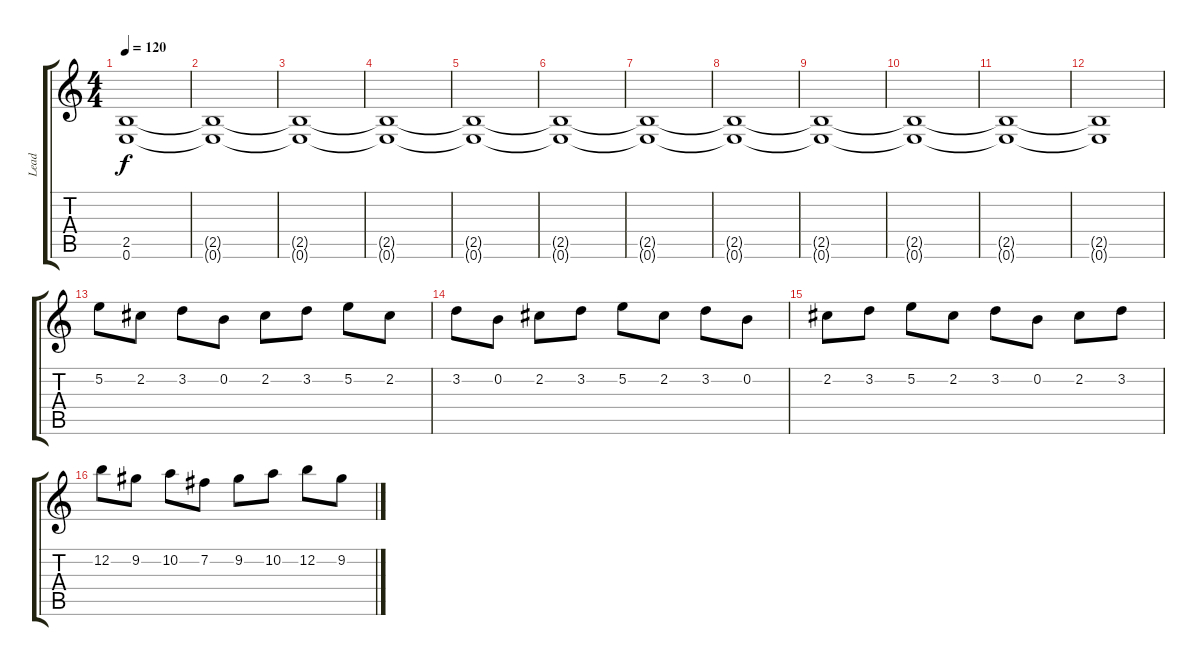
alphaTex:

\track ("Lead" "Lead") {instrument distortionguitar}
\staff {score tabs}
\tuning (E4 B3 G3 D3 A2 E2) {hide}
\ts (4 4)
\tempo 120
\clef g2
\ks c
(2.5 0.6).1{dy f} |
(2.5{t} 0.6{t}).1 |
(2.5{t} 0.6{t}).1 |
(2.5{t} 0.6{t}).1 |
(2.5{t} 0.6{t}).1 |
(2.5{t} 0.6{t}).1 |
(2.5{t} 0.6{t}).1 |
(2.5{t} 0.6{t}).1 |
(2.5{t} 0.6{t}).1 |
(2.5{t} 0.6{t}).1 |
(2.5{t} 0.6{t}).1 |
(2.5{t} 0.6{t}).1 |
5.2.8 2.2.8 3.2.8 0.2.8 2.2.8 3.2.8 5.2.8 2.2.8 |
3.2.8 0.2.8 2.2.8 3.2.8 5.2.8 2.2.8 3.2.8 0.2.8 |
2.2.8 3.2.8 5.2.8 2.2.8 3.2.8 0.2.8 2.2.8 3.2.8 |
12.2.8 9.2.8 10.2.8 7.2.8 9.2.8 10.2.8 12.2.8 9.2.8
